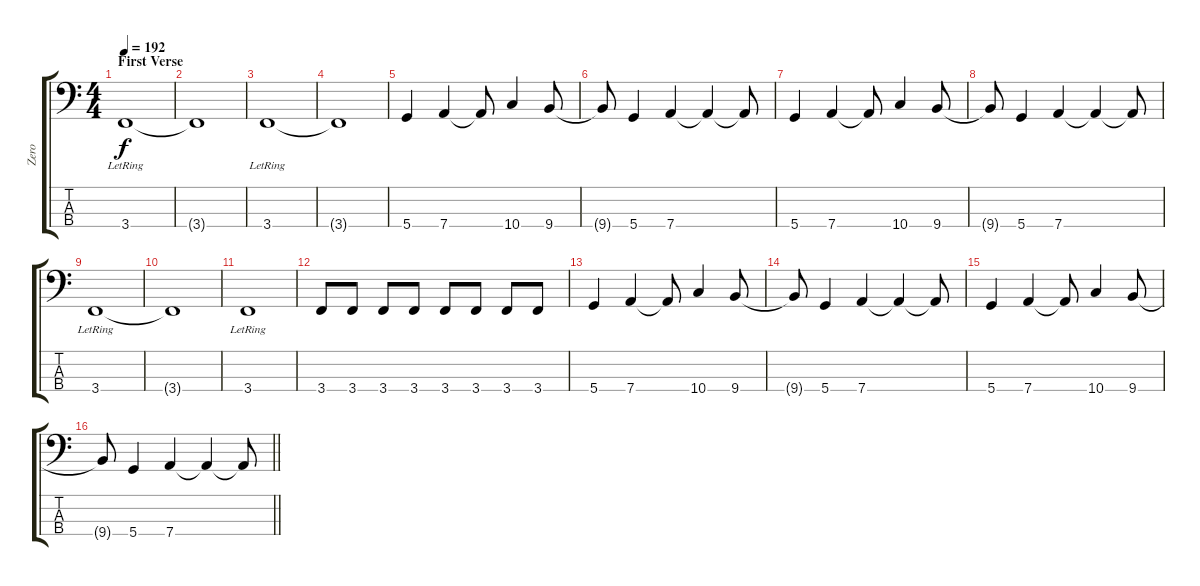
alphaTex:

\track ("Zero" "Zero") {instrument electricbassfinger}
\staff {score tabs}
\tuning (G2 D2 A1 D1) {hide}
\ts (4 4)
\section ("" "First Verse")
\tempo 192
\clef f4
\ks c
3.4{lr}.1{dy f} |
3.4{t}.1 |
3.4{lr}.1 |
3.4{t}.1 |
5.4.4 7.4.4 7.4{t}.8 10.4.4 9.4.8 |
9.4{t}.8 5.4.4 7.4.4 7.4{t}.4 7.4{t}.8 |
5.4.4 7.4.4 7.4{t}.8 10.4.4 9.4.8 |
9.4{t}.8 5.4.4 7.4.4 7.4{t}.4 7.4{t}.8 |
3.4{lr}.1 |
3.4{t}.1 |
3.4{lr}.1 |
3.4.8 3.4.8 3.4.8 3.4.8 3.4.8 3.4.8 3.4.8 3.4.8 |
5.4.4 7.4.4 7.4{t}.8 10.4.4 9.4.8 |
9.4{t}.8 5.4.4 7.4.4 7.4{t}.4 7.4{t}.8 |
5.4.4 7.4.4 7.4{t}.8 10.4.4 9.4.8 |
\barLineRight lightlight
9.4{t}.8 5.4.4 7.4.4 7.4{t}.4 7.4{t}.8
